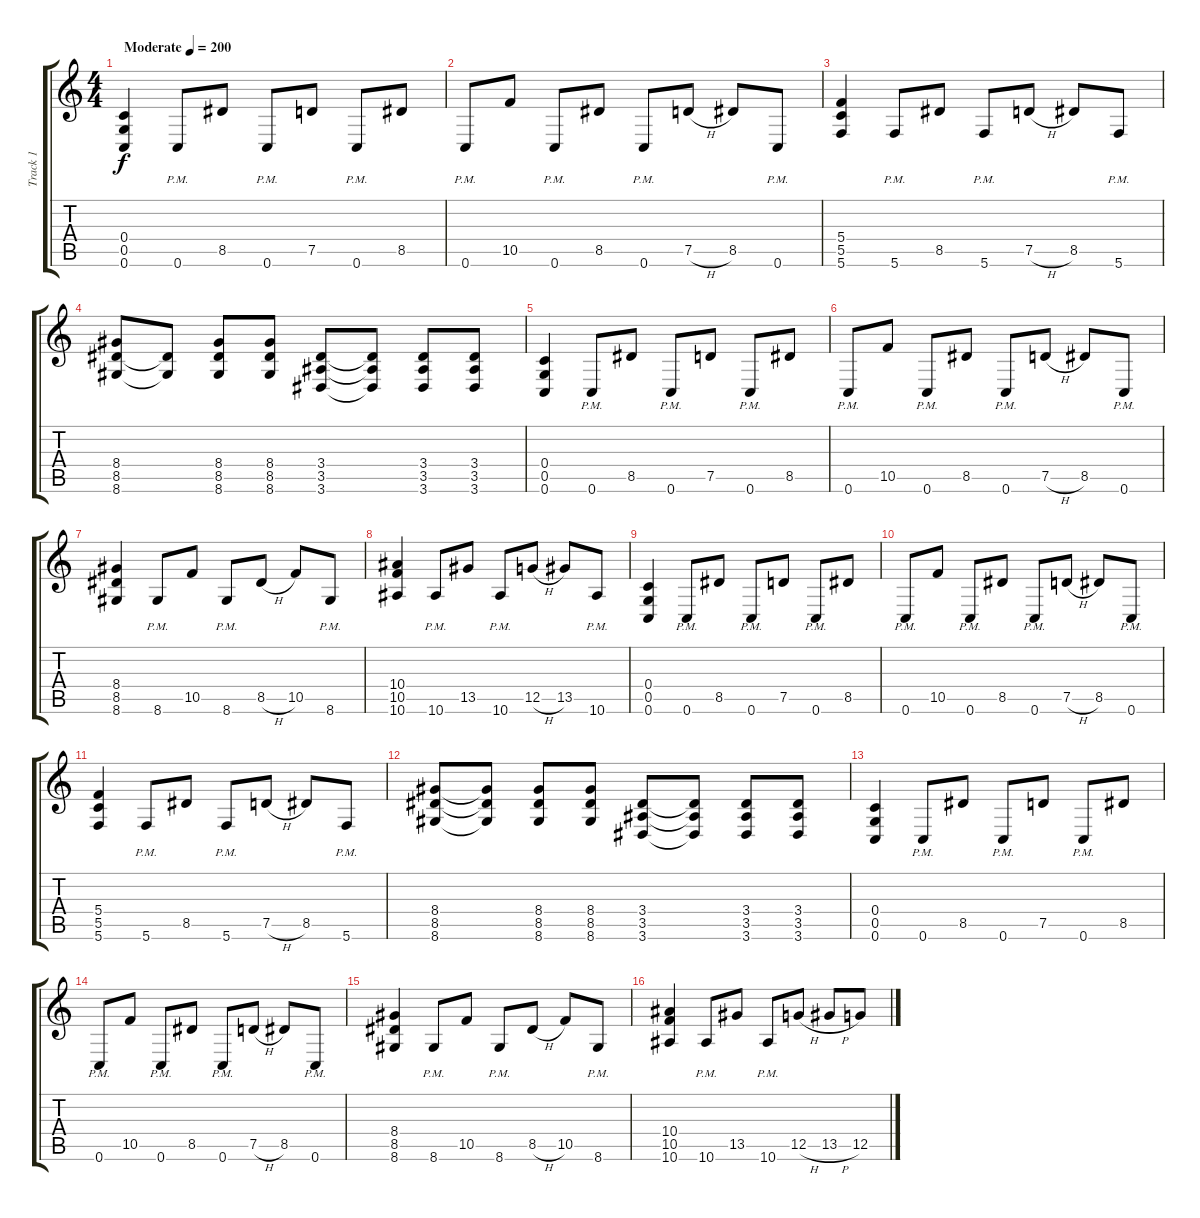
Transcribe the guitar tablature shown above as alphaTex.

\track ("Track 1" "Track 1") {instrument overdrivenguitar}
\staff {score tabs}
\tuning (D4 A3 F3 C3 G2 C2) {hide}
\ts (4 4)
\tempo (200 "Moderate")
\clef g2
\ks c
(0.4 0.5 0.6).4{dy f instrument overdrivenguitar} 0.6{pm}.8 8.5.8 0.6{pm}.8 7.5.8 0.6{pm}.8 8.5.8 |
0.6{pm}.8 10.5.8 0.6{pm}.8 8.5.8 0.6{pm}.8 7.5{h}.8 8.5.8 0.6{pm}.8 |
(5.4 5.5 5.6).4 5.6{pm}.8 8.5.8 5.6{pm}.8 7.5{h}.8 8.5.8 5.6{pm}.8 |
(8.4 8.5 8.6).8 (8.5{t} 8.6{t}).8 (8.4 8.5 8.6).8 (8.4 8.5 8.6).8 (3.4 3.5 3.6).8 (3.4{t} 3.5{t} 3.6{t}).8 (3.4 3.5 3.6).8 (3.4 3.5 3.6).8 |
(0.4 0.5 0.6).4 0.6{pm}.8 8.5.8 0.6{pm}.8 7.5.8 0.6{pm}.8 8.5.8 |
0.6{pm}.8 10.5.8 0.6{pm}.8 8.5.8 0.6{pm}.8 7.5{h}.8 8.5.8 0.6{pm}.8 |
(8.4 8.5 8.6).4 8.6{pm}.8 10.5.8 8.6{pm}.8 8.5{h}.8 10.5.8 8.6{pm}.8 |
(10.4 10.5 10.6).4 10.6{pm}.8 13.5.8 10.6{pm}.8 12.5{h}.8 13.5.8 10.6{pm}.8 |
(0.4 0.5 0.6).4 0.6{pm}.8 8.5.8 0.6{pm}.8 7.5.8 0.6{pm}.8 8.5.8 |
0.6{pm}.8 10.5.8 0.6{pm}.8 8.5.8 0.6{pm}.8 7.5{h}.8 8.5.8 0.6{pm}.8 |
(5.4 5.5 5.6).4 5.6{pm}.8 8.5.8 5.6{pm}.8 7.5{h}.8 8.5.8 5.6{pm}.8 |
(8.4 8.5 8.6).8 (8.4{t} 8.5{t} 8.6{t}).8 (8.4 8.5 8.6).8 (8.4 8.5 8.6).8 (3.4 3.5 3.6).8 (3.4{t} 3.5{t} 3.6{t}).8 (3.4 3.5 3.6).8 (3.4 3.5 3.6).8 |
(0.4 0.5 0.6).4 0.6{pm}.8 8.5.8 0.6{pm}.8 7.5.8 0.6{pm}.8 8.5.8 |
0.6{pm}.8 10.5.8 0.6{pm}.8 8.5.8 0.6{pm}.8 7.5{h}.8 8.5.8 0.6{pm}.8 |
(8.4 8.5 8.6).4 8.6{pm}.8 10.5.8 8.6{pm}.8 8.5{h}.8 10.5.8 8.6{pm}.8 |
(10.4 10.5 10.6).4 10.6{pm}.8 13.5.8 10.6{pm}.8 12.5{h}.8 13.5{h}.8 12.5.8
